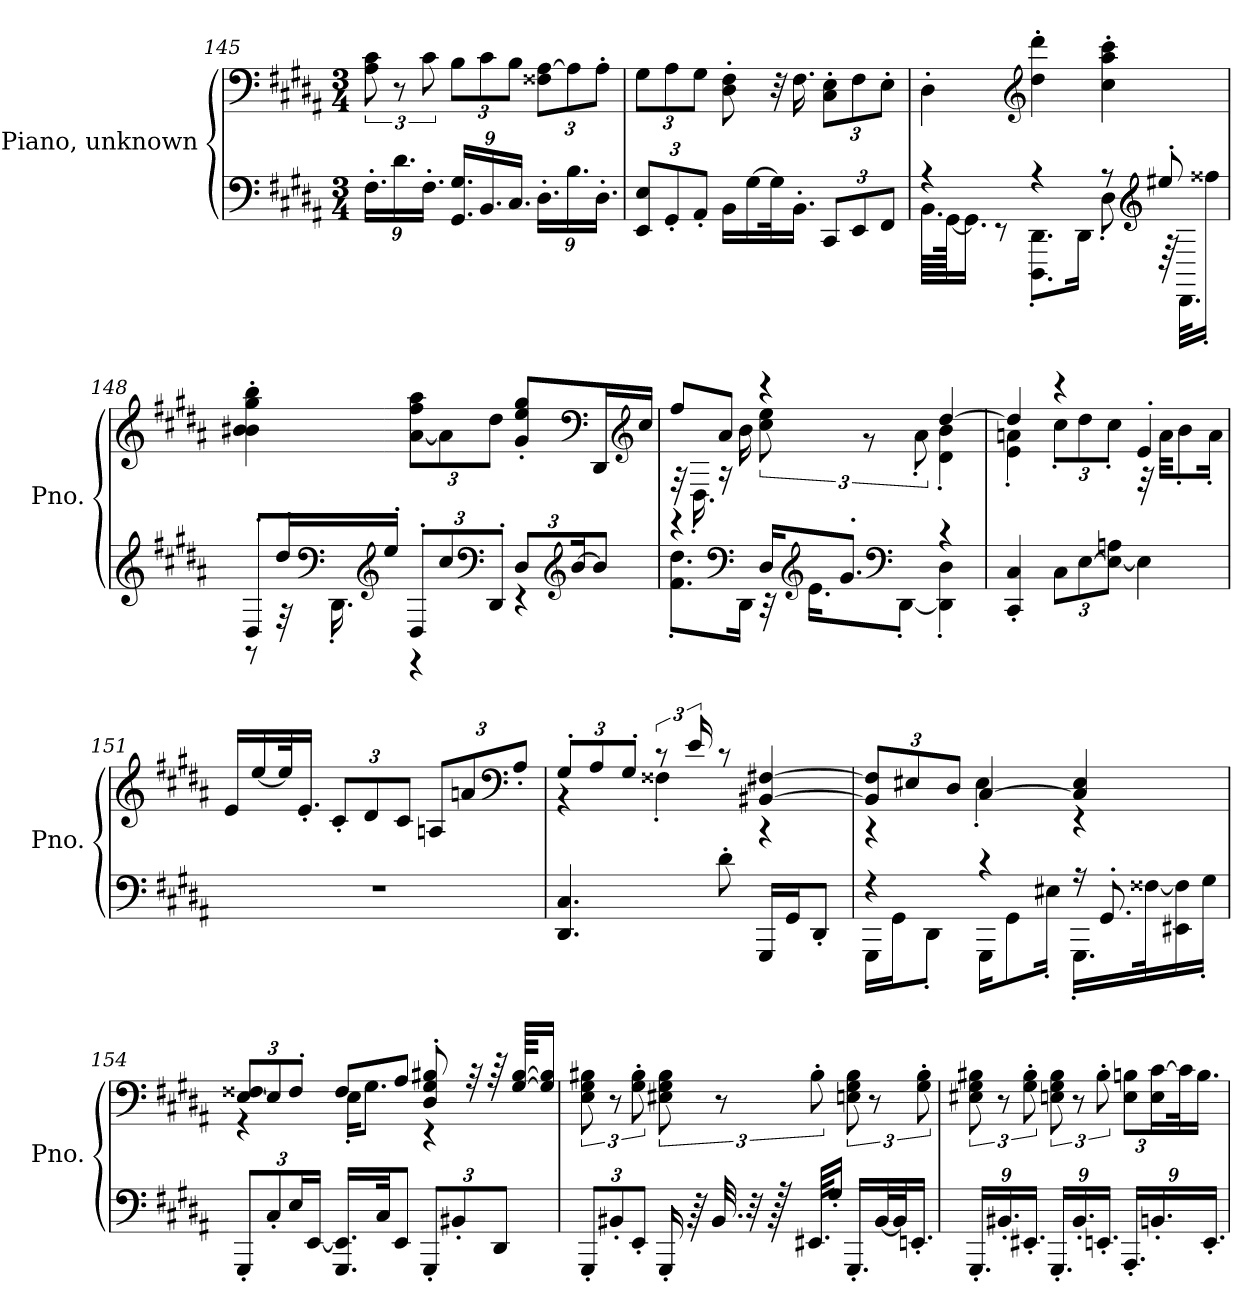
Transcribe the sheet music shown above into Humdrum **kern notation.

**kern	**kern
*part1	*part1
*staff2	*staff1
*I"Piano, unknown	*
*I'Pno.	*
!!LO:LB:g=z
*clefF4	*clefF4
*k[f#c#g#d#a#]	*k[f#c#g#d#a#]
*M3/4	*M3/4
*Xbrackettup	*
=145	=145
18.F#'\LL	12A#\ 12c#\
18.d#\	12r
18.F#'\JJ	12c#\
*	*Xbrackettup
18.GG#/ 18.G#/LL	12B\L
18.BB/	12c#\
18.C#/JJ	12B\J
18.D#'\LL	12F##X\ [12A#\L
18.B\	12A#\]
18.D#'\JJ	12A#'\J
=146	=146
12EE/ 12E/L	12G#\L
12GG#'/	12A#\
12AA#'/J	12G#\J
16BB\LL	8D#\' 8F#\'
[16G#\	.
32G#\K]	32r
16.BB'\JJ	16.F#\
12CC#/L	12C#\' 12E\'L
12EE/	12F#\
12FF#/J	12E'\J
=147	=147
*^	*
4r	64.BB\LLLL	4D#'\
.	[128GG#\JJK	.
.	16.GG#\JJ]	.
.	8r	.
*	*	*clefG2
4r	8.DDD#\' 8.DD#\'L	4dd#\' 4ddd#\'
.	16DD#\Jk	.
8r	8D#'\	4cc#\' 4aa#\' 4ccc#\'
*clefG2	*	*
8ee#X'/	64r	.
.	32.DD#\KLL	.
.	16ff##X'\JJ	.
!!LO:LB:g=z
=148	=148	=148
8D#'/L	8r	4b\' 4b#X\' 4gg#\' 4bb\'
16dd#'/L	32r	.
*clefF4	*	*
.	16.DD#'\	.
*clefG2	*	*
16ee'/JJ	.	.
12D#'/L	4r	[12a#\ 12ff#\ 12aa#\L
12cc#/	.	12a#\]
*clefF4	*	*
12DD#'/J	.	12dd#\J
12D#/L	4r	8g#/' 8ee/' 8gg#/'L
*clefG2	*	*
[24b/K	.	.
*	*	*clefF4
8b/J]	.	16DD#/L
*	*	*clefG2
.	.	16cc#/JJ
=149	=149	=149
*	*	*^
4r	8.f#\' 8.dd#\'L	8ff#/L	32r
.	.	.	16.D#'\
.	.	8a#/J	16r
*clefF4	*	*	*
.	16DD#\Jk	.	16b\
*	*	*	*brackettup
16D#/KL	32r	4r	12cc#\ 12ee\
*clefG2	*	*	*
.	16.e\KL	.	.
8.g#'/J	.	.	.
.	.	.	12r
*clefF4	*	*	*
.	[8DD#'\J	.	.
.	.	.	12a#'\
4r	4DD#\]' 4D#\'	[4dd#/	4d#\' 4b\'
*v	*v	*	*
!!LO:LB:g=z	!!
=150	=150	=150
4CC#/' 4C#/'	4dd#/]	4e\' 4an\'
*	*	*Xbrackettup
12C#\L	4r	12cc#'\L
[12E\	.	12dd#\
12E\_ 12An\J	.	12cc#'\J
4E\]	4e'/	32r
.	.	32a\KKL
.	.	8b'\
.	.	16a'\Jk
*	*v	*v
=151	=151
2.r	16e/LL
.	[16ee/
.	32ee/K]
.	16.e'/JJ
.	12c#'/L
.	12d#/
.	12c#/J
.	12An/L
.	12an/
*	*clefF4
.	12A'/J
=152	=152
*	*^
4.DD#/ 4.C#/	12G#'/L	4r
.	12A#/	.
.	12G#'/J	.
*	*brackettup	*
.	12r	4F##X'\
.	24e/	.
8d#'\	8r	.
16GGG#/LL	[4BB#X/ [4F#X/	4r
16GG#/J	.	.
8DD#'/J	.	.
!!LO:LB:g=z	!!
=153	=153	=153
*^	*	*
*	*	*Xbrackettup	*
4r	16GGG#\LL	12BB#/] 12F#/]L	4r
.	16GG#\J	.	.
.	.	12E#X/	.
.	8DD#'\J	.	.
.	.	12D#/J	.
4r	16GGG#\KL	[4C#/	4E#'\
.	8GG#\	.	.
.	16E#X'\Jk	.	.
16r	16.GGG#'\LL	4C#/] 4E#/	4r
8.GG#'/	.	.	.
.	[32F##X\K	.	.
.	16EE#X\ 16F##\]	.	.
.	16G#'\JJ	.	.
*v	*v	*	*
=154	=154	=154
12GGG#'/L	[12E/ 12F##X/L	4r
12C#'/	12E/]	.
24E/L	12F##'/J	.
[24EE/JJ	.	.
16.GGG#/ 16.EE/]LL	8F##/L	16E'\KL
.	.	8.G#\J
32C#/JK	.	.
8EE/J	8A#/J	.
12GGG#'/L	8D#/' 8G#/' 8B#X/'	4r
12BB#X'/	.	.
.	32r	.
.	64r	.
12DD#/J	.	.
.	[64G#/ [64B#/KKLL	.
.	16G#/] 16B#/]JJ	.
*	*v	*v
!!LO:PB:g=z
=155	=155
*	*brackettup
12GGG#'/L	12E\ 12G#\ 12B#X\
12BB#X'/	12r
12EE'/J	12G#\' 12B#\'
16GGG#'/	12E#X\ 12G#\ 12B#\
64r	.
32.BB#/	.
.	12r
32r	.
128r	.
64.EE#X/KKLL	.
.	12B#'\
16G#'/JJ	.
16.GGG#'/LL	12En\ 12G#\ 12B#\
.	12r
[32BB#/L	.
32BB#/J]	.
16.EEn'/JJ	.
.	12G#\' 12B#\'
=156	=156
18.GGG#'/LL	12E#X\ 12G#\ 12B#X\
18.BB#X'/	12r
18.EE#X'/JJ	12G#\' 12B#\'
18.GGG#'/LL	12En\ 12G#\ 12B#\
18.BB#'/	12r
18.EEn'/JJ	12B#'\
*	*Xbrackettup
18.AAA#'/LL	12E\ 12Bn\L
18.BBn'/	24E\ [24c#\L
.	32c#\K]
.	16.B\JJ
18.EE'/JJ	.
=	=
*-	*-
